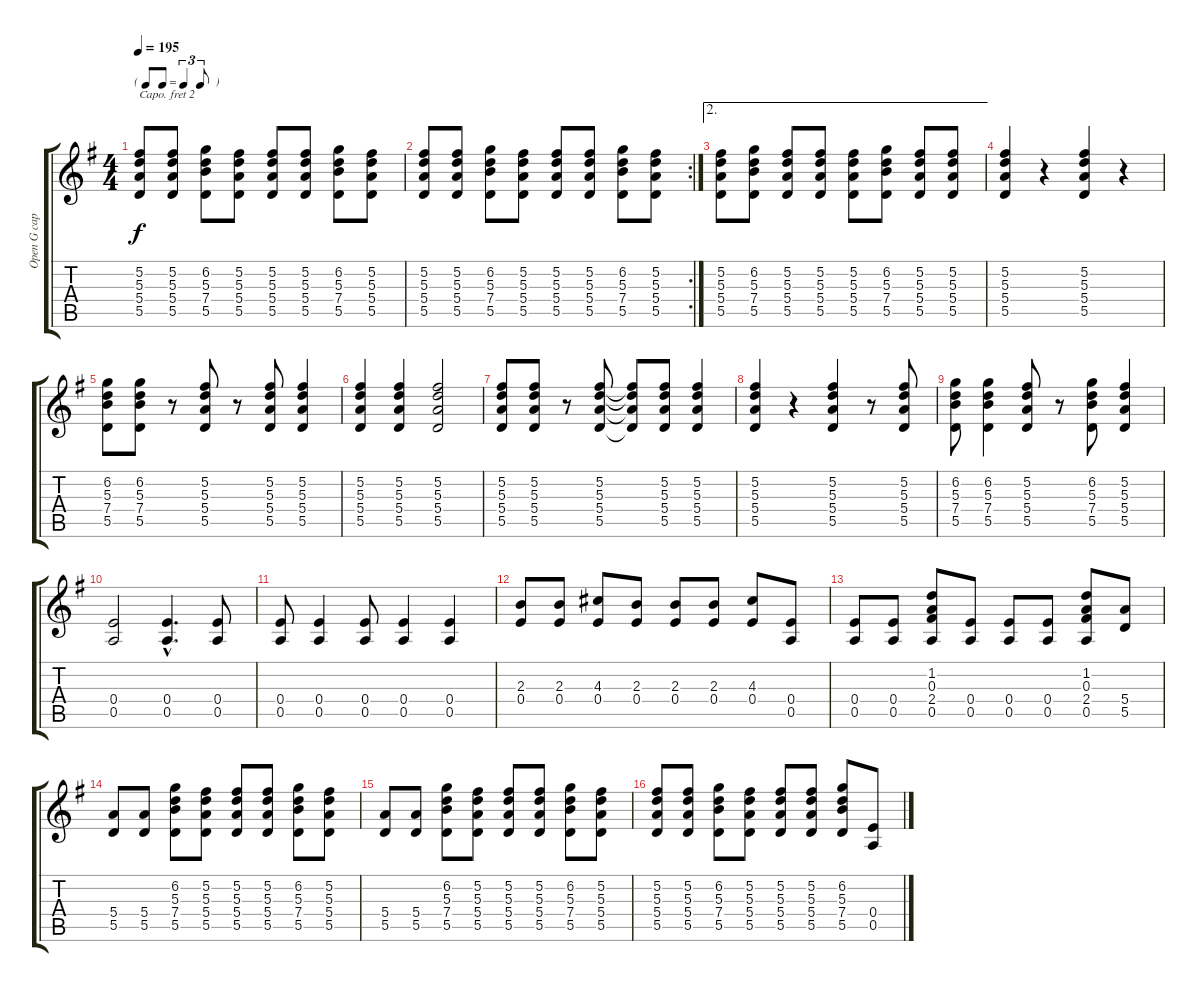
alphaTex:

\track ("Open G capo 2" "Open G cap") {instrument electricguitarmuted}
\staff {score tabs}
\capo 2
\tuning (D4 B3 G3 D3 G2 D2) {hide}
\ts (4 4)
\tf triplet8th
\tempo 195
\clef g2
\ks g
(5.2 5.3 5.4 5.5).8{dy f} (5.2 5.3 5.4 5.5).8 (6.2 5.3 7.4 5.5).8 (5.2 5.3 5.4 5.5).8 (5.2 5.3 5.4 5.5).8 (5.2 5.3 5.4 5.5).8 (6.2 5.3 7.4 5.5).8 (5.2 5.3 5.4 5.5).8 |
\rc 2
(5.2 5.3 5.4 5.5).8 (5.2 5.3 5.4 5.5).8 (6.2 5.3 7.4 5.5).8 (5.2 5.3 5.4 5.5).8 (5.2 5.3 5.4 5.5).8 (5.2 5.3 5.4 5.5).8 (6.2 5.3 7.4 5.5).8 (5.2 5.3 5.4 5.5).8 |
\ae 2
(5.2 5.3 5.4 5.5).8 (6.2 5.3 7.4 5.5).8 (5.2 5.3 5.4 5.5).8 (5.2 5.3 5.4 5.5).8 (5.2 5.3 5.4 5.5).8 (6.2 5.3 7.4 5.5).8 (5.2 5.3 5.4 5.5).8 (5.2 5.3 5.4 5.5).8 |
(5.2 5.3 5.4 5.5).4 r.4 (5.2 5.3 5.4 5.5).4 r.4 |
(6.2 5.3 7.4 5.5).8 (6.2 5.3 7.4 5.5).8 r.8 (5.2 5.3 5.4 5.5).8 r.8 (5.2 5.3 5.4 5.5).8 (5.2 5.3 5.4 5.5).4 |
(5.2 5.3 5.4 5.5).4 (5.2 5.3 5.4 5.5).4 (5.2 5.3 5.4 5.5).2 |
(5.2 5.3 5.4 5.5).8 (5.2 5.3 5.4 5.5).8 r.8 (5.2 5.3 5.4 5.5).8 (5.2{t} 5.3{t} 5.4{t} 5.5{t}).8 (5.2 5.3 5.4 5.5).8 (5.2 5.3 5.4 5.5).4 |
(5.2 5.3 5.4 5.5).4 r.4 (5.2 5.3 5.4 5.5).4 r.8 (5.2 5.3 5.4 5.5).8 |
(6.2 5.3 7.4 5.5).8 (6.2 5.3 7.4 5.5).4 (5.2 5.3 5.4 5.5).8 r.8 (6.2 5.3 7.4 5.5).8 (5.2 5.3 5.4 5.5).4 |
(0.4 0.5).2 (0.4{hac} 0.5{hac}).4{d} (0.4 0.5).8 |
(0.4 0.5).8 (0.4 0.5).4 (0.4 0.5).8 (0.4 0.5).4 (0.4 0.5).4 |
(2.3 0.4).8 (2.3 0.4).8 (4.3 0.4).8 (2.3 0.4).8 (2.3 0.4).8 (2.3 0.4).8 (4.3 0.4).8 (0.4 0.5).8 |
(0.4 0.5).8 (0.4 0.5).8 (1.2 0.3 2.4 0.5).8 (0.4 0.5).8 (0.4 0.5).8 (0.4 0.5).8 (1.2 0.3 2.4 0.5).8 (5.4 5.5).8 |
(5.4 5.5).8 (5.4 5.5).8 (6.2 5.3 7.4 5.5).8 (5.2 5.3 5.4 5.5).8 (5.2 5.3 5.4 5.5).8 (5.2 5.3 5.4 5.5).8 (6.2 5.3 7.4 5.5).8 (5.2 5.3 5.4 5.5).8 |
(5.4 5.5).8 (5.4 5.5).8 (6.2 5.3 7.4 5.5).8 (5.2 5.3 5.4 5.5).8 (5.2 5.3 5.4 5.5).8 (5.2 5.3 5.4 5.5).8 (6.2 5.3 7.4 5.5).8 (5.2 5.3 5.4 5.5).8 |
(5.2 5.3 5.4 5.5).8 (5.2 5.3 5.4 5.5).8 (6.2 5.3 7.4 5.5).8 (5.2 5.3 5.4 5.5).8 (5.2 5.3 5.4 5.5).8 (5.2 5.3 5.4 5.5).8 (6.2 5.3 7.4 5.5).8 (0.4 0.5).8
